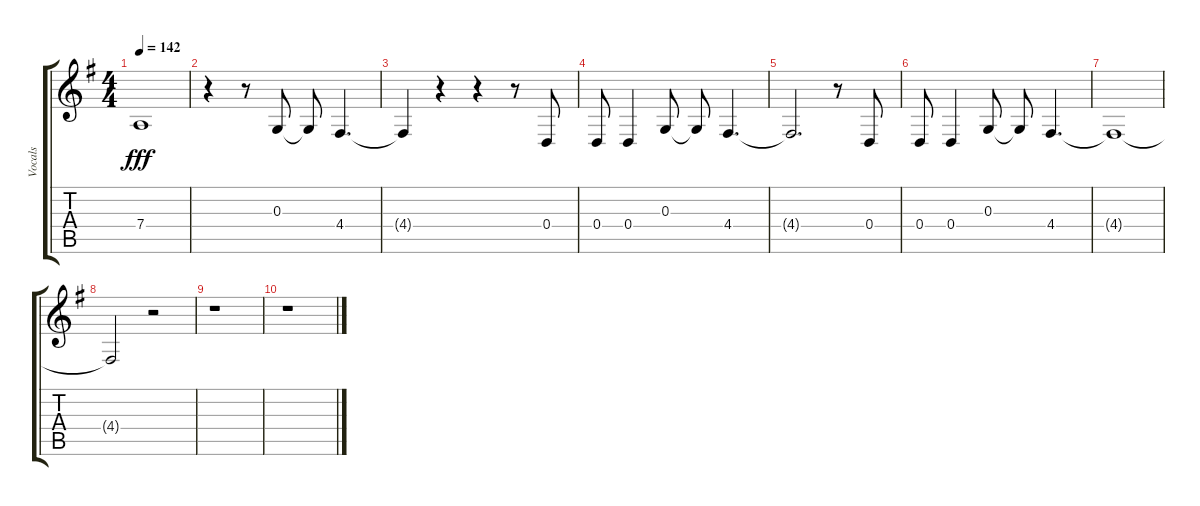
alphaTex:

\track ("Vocals" "Vocals") {instrument voiceoohs}
\staff {score tabs}
\tuning (E4 B3 G3 D3 A2 E2) {hide}
\ts (4 4)
\tempo 142
\clef g2
\ks g
7.4{t}.1{dy fff} |
r.4 r.8 0.3.8 0.3{t}.8 4.4.4{d} |
4.4{t}.4 r.4 r.4 r.8 0.4.8 |
0.4.8 0.4.4 0.3.8 0.3{t}.8 4.4.4{d} |
4.4{t}.2{d} r.8 0.4.8 |
0.4.8 0.4.4 0.3.8 0.3{t}.8 4.4.4{d} |
4.4{t}.1 |
4.4{t}.2 r.2 |
r.1 |
r.1
